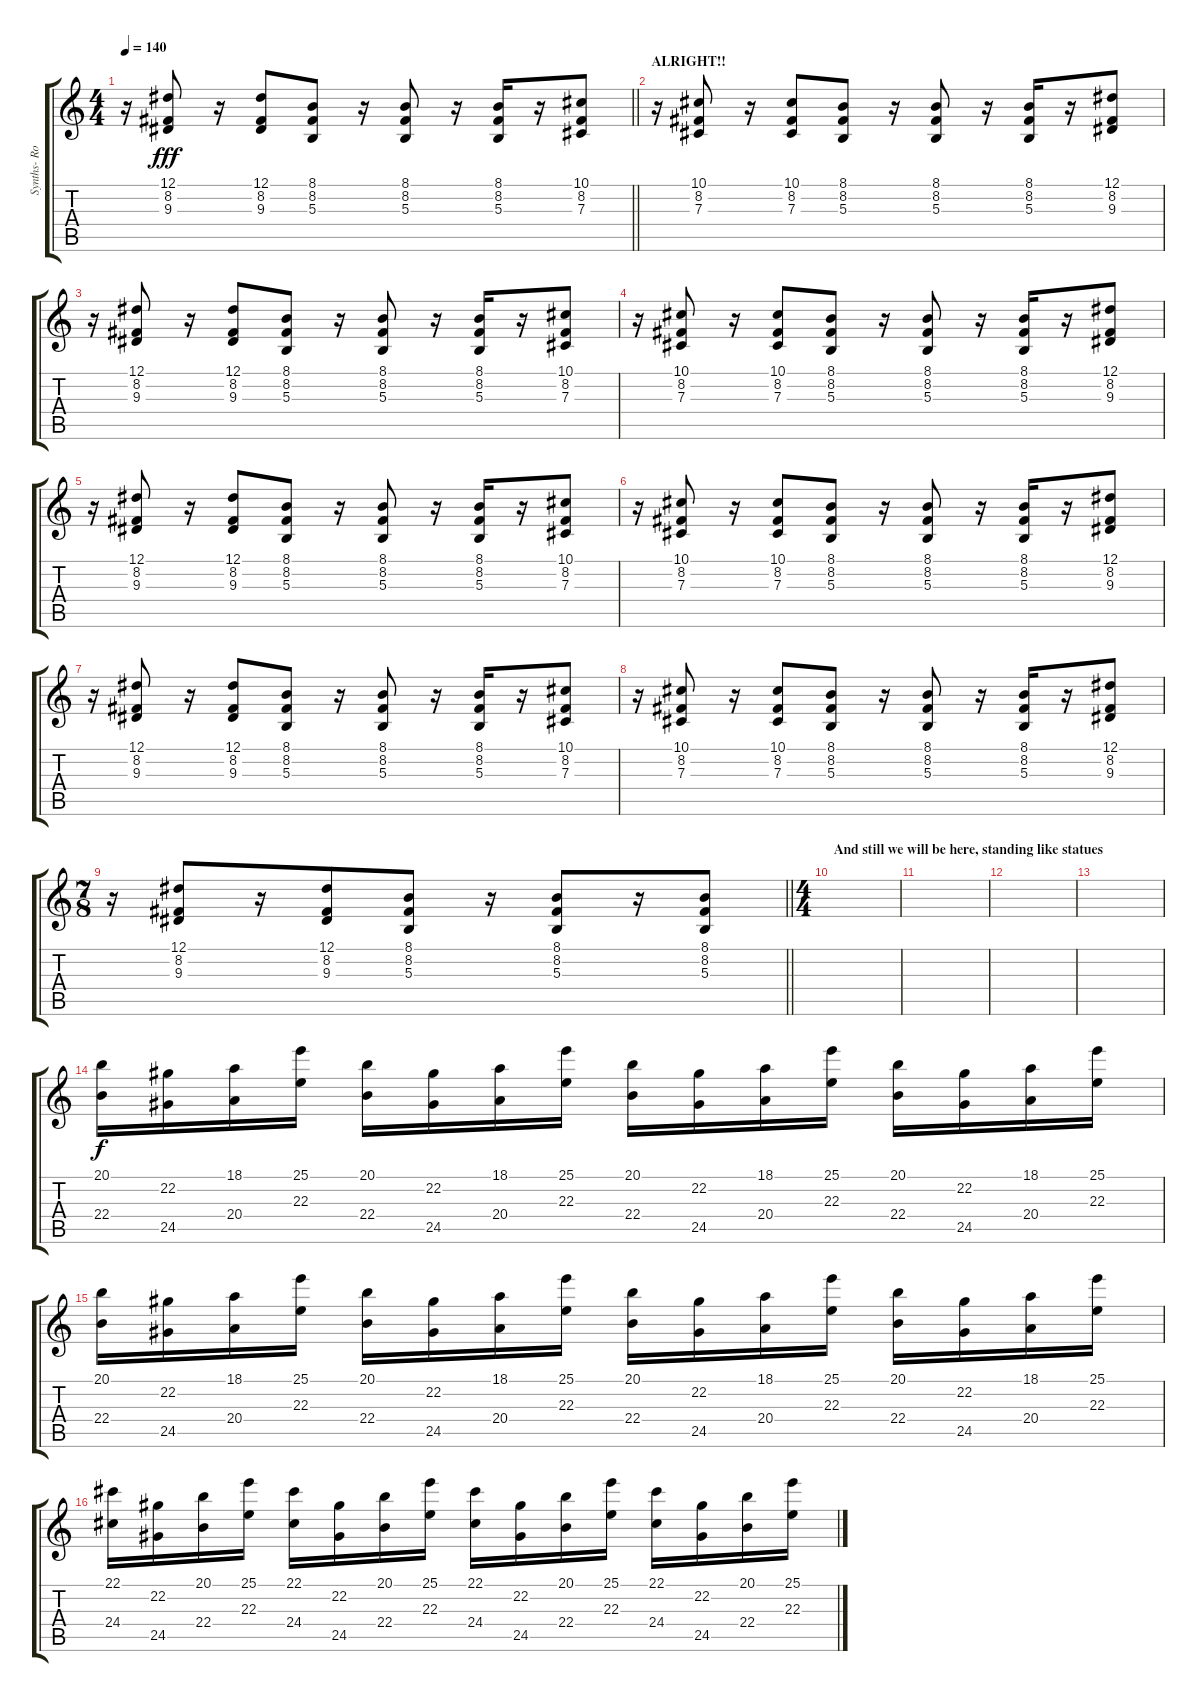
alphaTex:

\track ("Synths- Rou" "Synths- Ro") {instrument lead2sawtooth}
\staff {score tabs}
\tuning (Eb4 Bb3 Gb3 Db3 Ab2 Db2) {hide}
\ts (4 4)
\tempo 140
\clef g2
\barLineRight lightlight
\ks c
r.16{dy fff} (12.1 8.2 9.3).8 r.16 (12.1 8.2 9.3).8 (8.1 8.2 5.3).8 r.16 (8.1 8.2 5.3).8 r.16 (8.1 8.2 5.3).16 r.16 (10.1 8.2 7.3).8 |
\section ("" "ALRIGHT!!")
r.16 (10.1 8.2 7.3).8 r.16 (10.1 8.2 7.3).8 (8.1 8.2 5.3).8 r.16 (8.1 8.2 5.3).8 r.16 (8.1 8.2 5.3).16 r.16 (12.1 8.2 9.3).8 |
r.16 (12.1 8.2 9.3).8 r.16 (12.1 8.2 9.3).8 (8.1 8.2 5.3).8 r.16 (8.1 8.2 5.3).8 r.16 (8.1 8.2 5.3).16 r.16 (10.1 8.2 7.3).8 |
r.16 (10.1 8.2 7.3).8 r.16 (10.1 8.2 7.3).8 (8.1 8.2 5.3).8 r.16 (8.1 8.2 5.3).8 r.16 (8.1 8.2 5.3).16 r.16 (12.1 8.2 9.3).8 |
r.16 (12.1 8.2 9.3).8 r.16 (12.1 8.2 9.3).8 (8.1 8.2 5.3).8 r.16 (8.1 8.2 5.3).8 r.16 (8.1 8.2 5.3).16 r.16 (10.1 8.2 7.3).8 |
r.16 (10.1 8.2 7.3).8 r.16 (10.1 8.2 7.3).8 (8.1 8.2 5.3).8 r.16 (8.1 8.2 5.3).8 r.16 (8.1 8.2 5.3).16 r.16 (12.1 8.2 9.3).8 |
r.16 (12.1 8.2 9.3).8 r.16 (12.1 8.2 9.3).8 (8.1 8.2 5.3).8 r.16 (8.1 8.2 5.3).8 r.16 (8.1 8.2 5.3).16 r.16 (10.1 8.2 7.3).8 |
r.16 (10.1 8.2 7.3).8 r.16 (10.1 8.2 7.3).8 (8.1 8.2 5.3).8 r.16 (8.1 8.2 5.3).8 r.16 (8.1 8.2 5.3).16 r.16 (12.1 8.2 9.3).8 |
\ts (7 8)
\barLineRight lightlight
r.16 (12.1 8.2 9.3).8 r.16 (12.1 8.2 9.3).8 (8.1 8.2 5.3).8 r.16 (8.1 8.2 5.3).8 r.16 (8.1 8.2 5.3).8 |
\ts (4 4)
\section ("" "And still we will be here, standing like statues")
|
|
|
|
(20.1 22.4).16{dy f} (22.2 24.5).16 (18.1 20.4).16 (25.1 22.3).16 (20.1 22.4).16 (22.2 24.5).16 (18.1 20.4).16 (25.1 22.3).16 (20.1 22.4).16 (22.2 24.5).16 (18.1 20.4).16 (25.1 22.3).16 (20.1 22.4).16 (22.2 24.5).16 (18.1 20.4).16 (25.1 22.3).16 |
(20.1 22.4).16 (22.2 24.5).16 (18.1 20.4).16 (25.1 22.3).16 (20.1 22.4).16 (22.2 24.5).16 (18.1 20.4).16 (25.1 22.3).16 (20.1 22.4).16 (22.2 24.5).16 (18.1 20.4).16 (25.1 22.3).16 (20.1 22.4).16 (22.2 24.5).16 (18.1 20.4).16 (25.1 22.3).16 |
(22.1 24.4).16 (22.2 24.5).16 (20.1 22.4).16 (25.1 22.3).16 (22.1 24.4).16 (22.2 24.5).16 (20.1 22.4).16 (25.1 22.3).16 (22.1 24.4).16 (22.2 24.5).16 (20.1 22.4).16 (25.1 22.3).16 (22.1 24.4).16 (22.2 24.5).16 (20.1 22.4).16 (25.1 22.3).16
